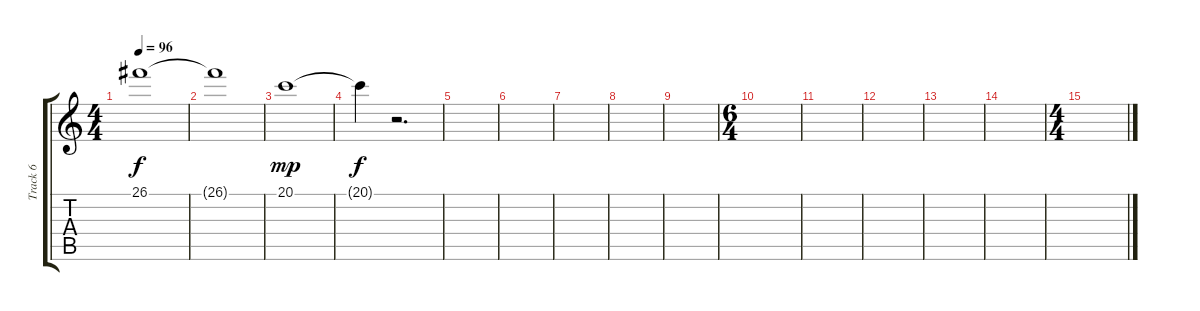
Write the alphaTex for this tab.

\track ("Track 6" "Track 6") {instrument pad6metallic}
\staff {score tabs}
\tuning (E4 B3 G3 D3 A2 E2) {hide}
\ts (4 4)
\tempo 96
\clef g2
\ks c
26.1{t}.1{dy f} |
26.1{t}.1 |
20.1.1{dy mp} |
20.1{t}.4{dy f} r.2{d} |
|
|
|
|
|
\ts (6 4)
|
|
|
|
|
\ts (4 4)
